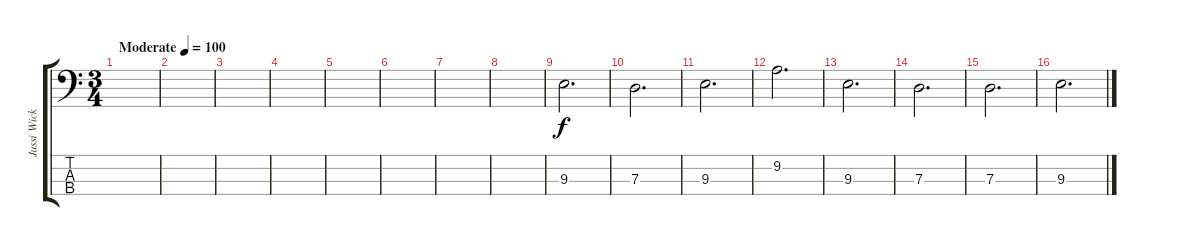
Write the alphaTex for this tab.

\track ("Jussi Wickström" "Jussi Wick") {instrument electricbassfinger}
\staff {score tabs}
\tuning (F2 C2 G1 D1) {hide}
\ts (3 4)
\tempo (100 "Moderate")
\clef f4
\ks c
|
|
|
|
|
|
|
|
9.3.2{d} |
7.3.2{d} |
9.3.2{d} |
9.2.2{d} |
9.3.2{d} |
7.3.2{d} |
7.3.2{d} |
9.3.2{d}
